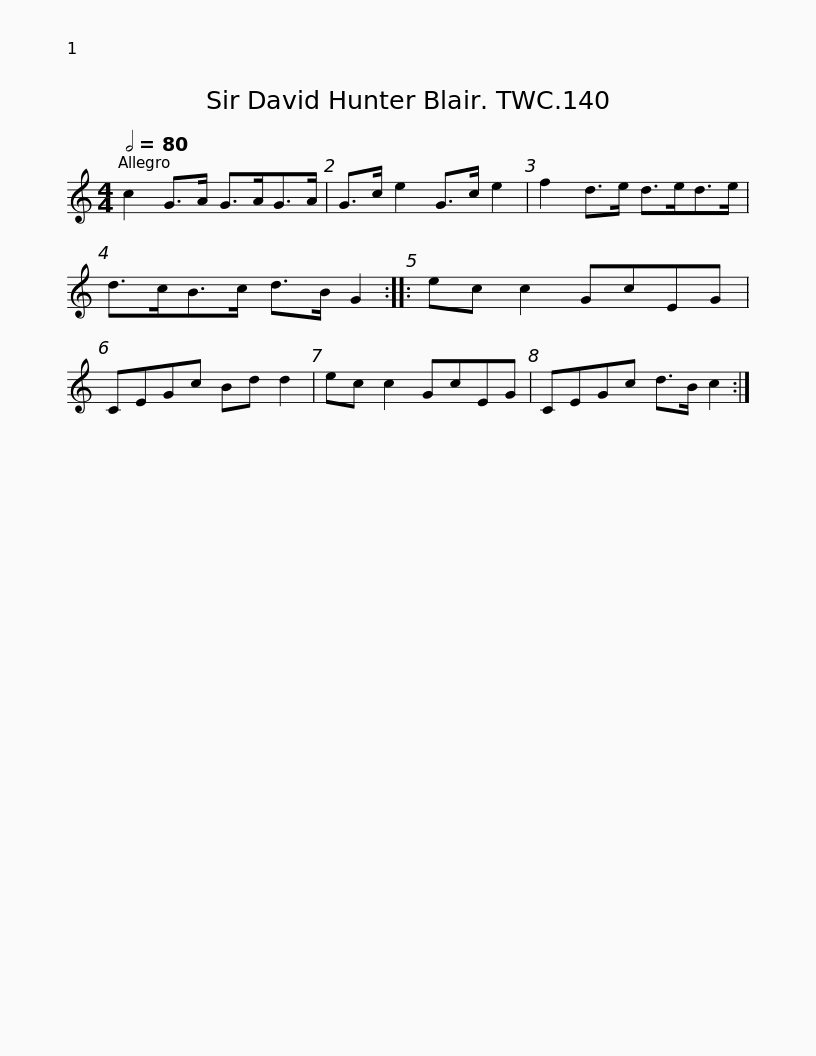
X:1
L:1/8
Q:1/2=80
M:4/4
I:linebreak $
K:C
V:1 treble
V:1
 c2 G>A G>AG>A | G>c e2 G>c e2 | f2 d>e d>ed>e | d>cB>c d>B G2 :: ec c2 GcEG |$ %5
 CEGc Bd d2 | ec c2 GcEG | CEGc d>B c2 :| %8
